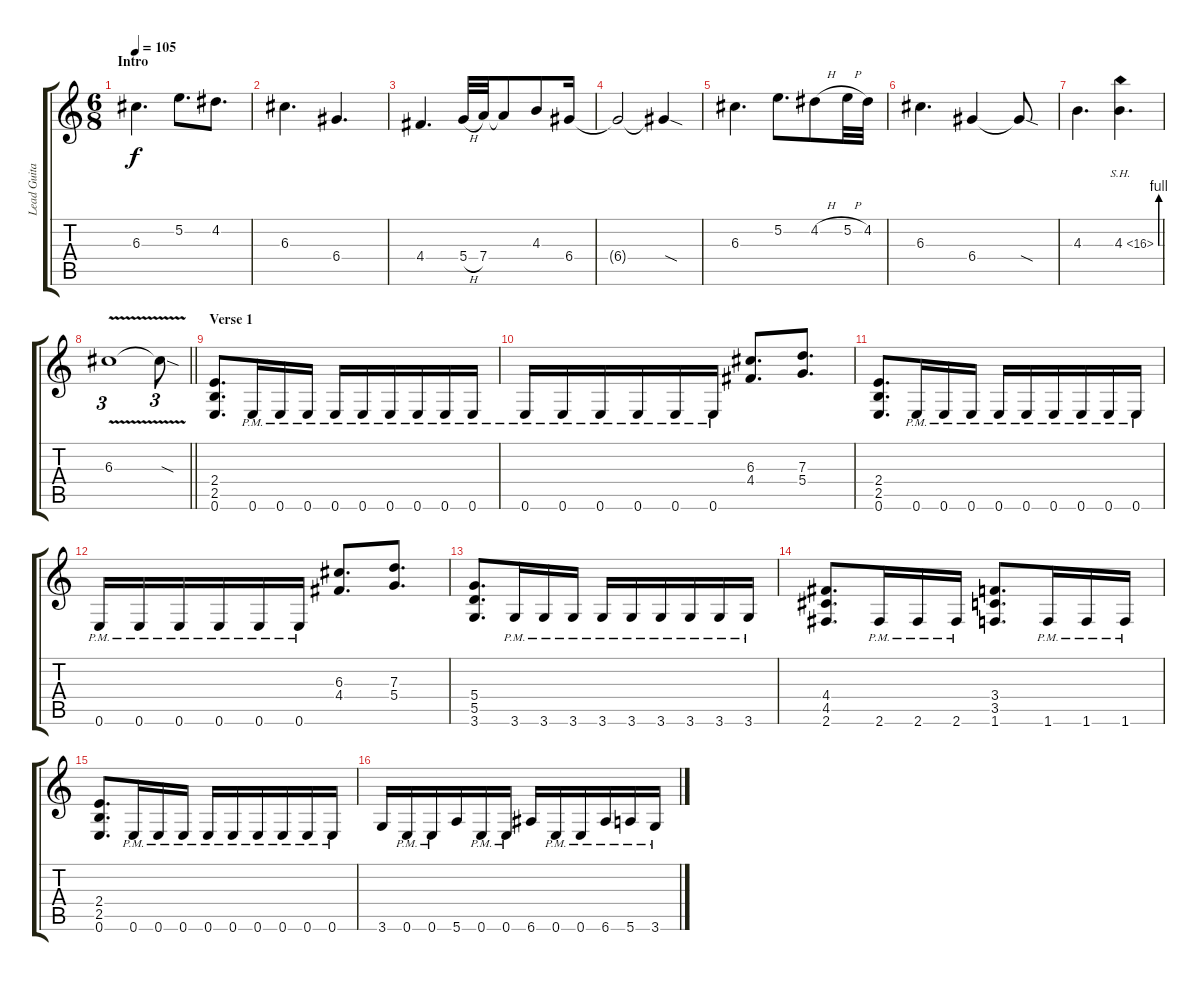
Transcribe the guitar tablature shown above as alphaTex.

\track ("Lead Guitar" "Lead Guita") {instrument distortionguitar}
\staff {score tabs}
\tuning (E4 B3 G3 D3 A2 E2) {hide}
\ts (6 8)
\section ("" "Intro")
\tempo 105
\clef g2
\ks c
6.3.4{d dy f instrument distortionguitar} 5.2.8{d} 4.2.8{d} |
6.3.4{d} 6.4.4{d} |
4.4.4{d} 5.4{h}.32 7.4.32 7.4{t}.8 4.3.8 6.4.16 |
6.4{t}.2 6.4{sod t}.4 |
6.3.4{d} 5.2.8{d} 4.2{h}.8 5.2{h}.32 4.2.32 |
6.3.4{d} 6.4.4 6.4{sod t}.8 |
4.3.4{d} 4.3{be (custom 0 0 24 0 40 4 60 4) sh 12}.4{d} |
\barLineRight lightlight
6.3{v}.1{tu (3 2)} 6.3{sod t}.8{tu (3 2)} |
\section ("" "Verse 1")
(2.4 2.5 0.6).8{d volume 11} 0.6{pm}.16 0.6{pm}.16 0.6{pm}.16 0.6{pm}.16 0.6{pm}.16 0.6{pm}.16 0.6{pm}.16 0.6{pm}.16 0.6{pm}.16 |
0.6{pm}.16 0.6{pm}.16 0.6{pm}.16 0.6{pm}.16 0.6{pm}.16 0.6{pm}.16 (6.3 4.4).8{d} (7.3 5.4).8{d} |
(2.4 2.5 0.6).8{d} 0.6{pm}.16 0.6{pm}.16 0.6{pm}.16 0.6{pm}.16 0.6{pm}.16 0.6{pm}.16 0.6{pm}.16 0.6{pm}.16 0.6{pm}.16 |
0.6{pm}.16 0.6{pm}.16 0.6{pm}.16 0.6{pm}.16 0.6{pm}.16 0.6{pm}.16 (6.3 4.4).8{d} (7.3 5.4).8{d} |
(5.4 5.5 3.6).8{d} 3.6{pm}.16 3.6{pm}.16 3.6{pm}.16 3.6{pm}.16 3.6{pm}.16 3.6{pm}.16 3.6{pm}.16 3.6{pm}.16 3.6{pm}.16 |
(4.4 4.5 2.6).8{d} 2.6{pm}.16 2.6{pm}.16 2.6{pm}.16 (3.4 3.5 1.6).8{d} 1.6{pm}.16 1.6{pm}.16 1.6{pm}.16 |
(2.4 2.5 0.6).8{d} 0.6{pm}.16 0.6{pm}.16 0.6{pm}.16 0.6{pm}.16 0.6{pm}.16 0.6{pm}.16 0.6{pm}.16 0.6{pm}.16 0.6{pm}.16 |
3.6.16 0.6{pm}.16 0.6{pm}.16 5.6.16 0.6{pm}.16 0.6{pm}.16 6.6.16 0.6{pm}.16 0.6{pm}.16 6.6{pm}.16 5.6{pm}.16 3.6{pm}.16
